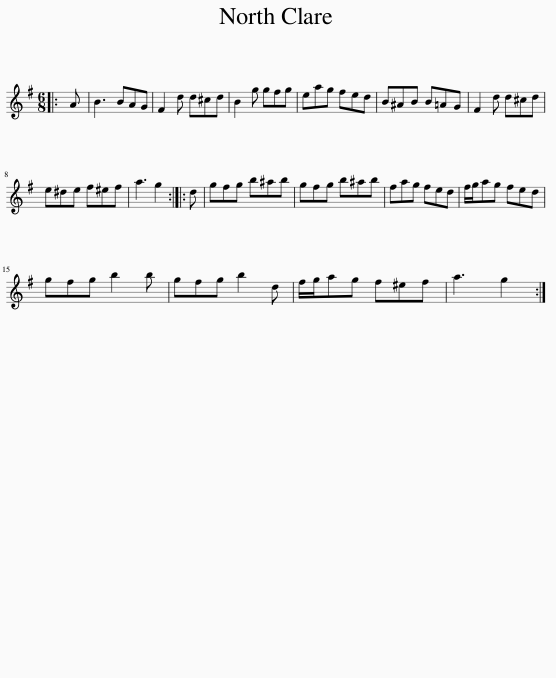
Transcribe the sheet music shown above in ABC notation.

X:1
L:1/8
M:6/8
I:linebreak $
K:G
V:1 treble
V:1
|: A | B3 BAG | F2 d d^cd | B2 g gfg | eag fed | %5
 B^AB B=AG | F2 d d^cd |$ e^de f^ef | a3 g2 :: d | %10
 gfg b^ab | gfg b^ab | fag fed | f/g/ag fed |$ gfg b2 b | %15
 gfg b2 d | f/g/ag f^ef | a3 g2 :| %18
